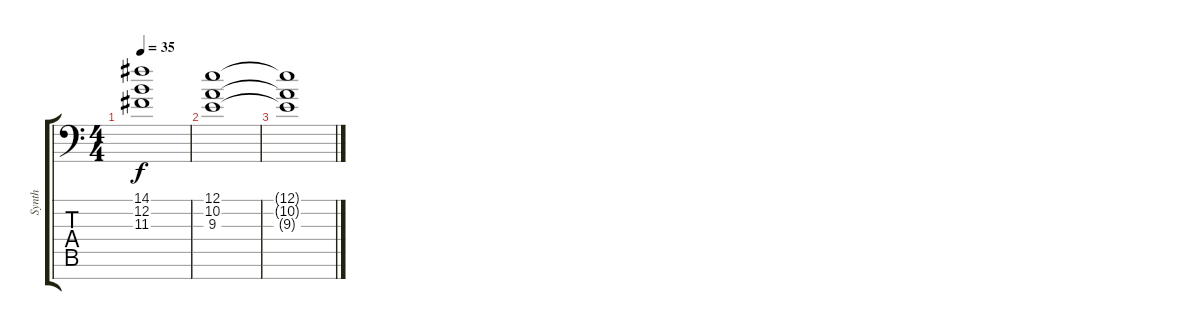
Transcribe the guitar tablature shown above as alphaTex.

\track ("Synth" "Synth") {instrument lead1square}
\staff {score tabs}
\tuning (E4 B3 G3 D3 A2 E2 A1) {hide}
\ts (4 4)
\tempo 35
\clef f4
\ks c
(14.1 12.2 11.3).1{dy f} |
(12.1 10.2 9.3).1{volume 0} |
(12.1{t} 10.2{t} 9.3{t}).1
